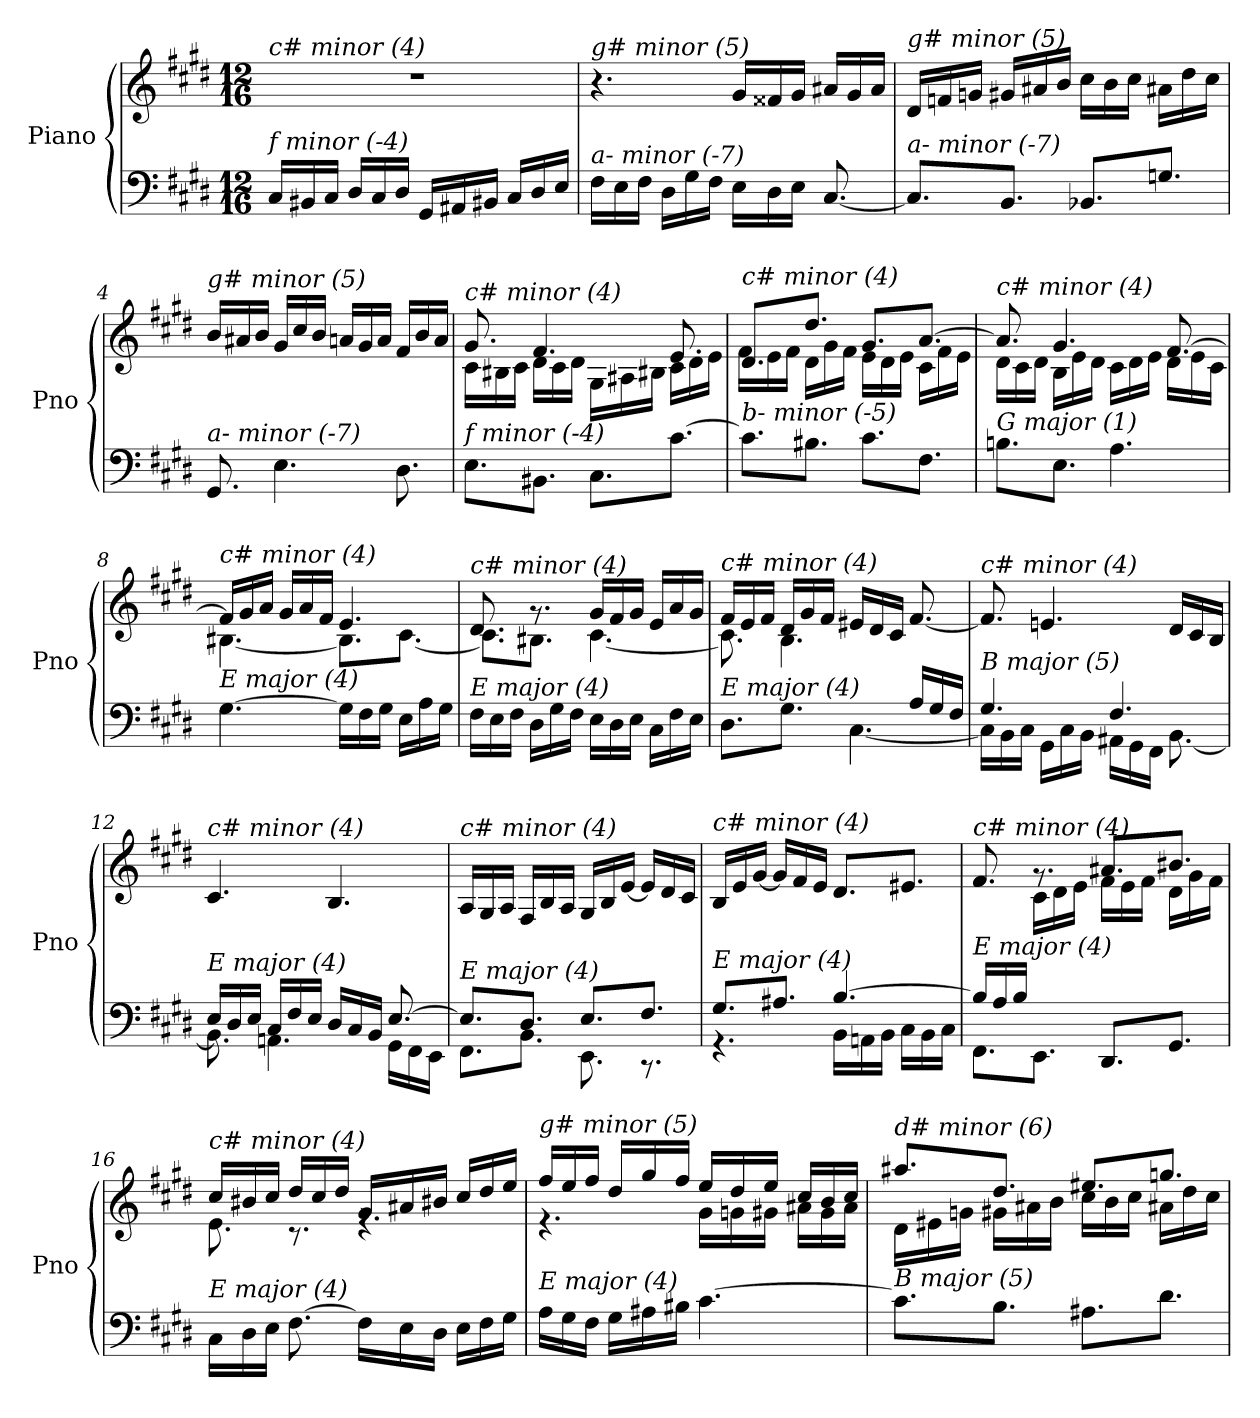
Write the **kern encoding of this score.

**kern	**kern
*part1	*part1
*staff2	*staff1
*I"Piano	*
*I'Pno	*
*clefF4	*clefG2
*k[f#c#g#d#]	*k[f#c#g#d#]
*M12/16	*M12/16
=1	=1
!	!LO:TX:i:t=c# minor (4)
!LO:TX:i:t=f minor (-4)	!
16C#/LL	2.r
16BB#X/	.
16C#/JJ	.
16D#/LL	.
16C#/	.
16D#/JJ	.
16GG#/LL	.
16AA#X/	.
16BB#X/JJ	.
16C#/LL	.
16D#/	.
16E/JJ	.
=2	=2
!	!LO:TX:i:t=g# minor (5)
!LO:TX:i:t=a- minor (-7)	!
16F#\LL	4.r
16E\	.
16F#\JJ	.
16D#\LL	.
16G#\	.
16F#\JJ	.
16E\LL	16g#/LL
16D#\	16f##Xi/
16E\JJ	16g#/JJ
[8.C#/	16a#X/LL
.	16g#/
.	16a#/JJ
=3	=3
!	!LO:TX:i:t=g# minor (5)
!LO:TX:i:t=a- minor (-7)	!
8.C#/L]	16d#/LL
.	16fnj/
.	16gnj/JJ
8.BB/J	16g#/LL
.	16a#X/
.	16b/JJ
8.BB-Xj/L	16cc#\LL
.	16b\
.	16cc#\JJ
8.Gnj/J	16a#X\LL
.	16dd#\
.	16cc#\JJ
!!LO:LB:g=z
=4	=4
!	!LO:TX:i:t=g# minor (5)
!LO:TX:i:t=a- minor (-7)	!
8.GG#/	16b/LL
.	16a#X/
.	16b/JJ
4.E\	16g#/LL
.	16cc#/
.	16b/JJ
.	16an/LL
.	16g#/
.	16a/JJ
8.D#\	16f#/LL
.	16b/
.	16a/JJ
=5	=5
*	*^
!	!LO:TX:i:t=c# minor (4)	!
!LO:TX:i:t=f minor (-4)	!	!
8.E\L	8.g#/	16c#\LL
.	.	16B#X\
.	.	16c#\JJ
8.BB#X\J	4.f#/	16d#\LL
.	.	16c#\
.	.	16d#\JJ
8.C#\L	.	16G#\LL
.	.	16A#X\
.	.	16B#X\JJ
[8.c#\J	8.e/	16c#\LL
.	.	16d#\
.	.	16e\JJ
=6	=6	=6
!	!LO:TX:i:t=c# minor (4)	!
!LO:TX:i:t=b- minor (-5)	!	!
8.c#\L]	8.d#/L	16f#\LL
.	.	16e\
.	.	16f#\JJ
8.B#X\J	8.dd#/J	16d#\LL
.	.	16g#\
.	.	16f#\JJ
8.c#\L	8.g#/L	16e\LL
.	.	16d#\
.	.	16e\JJ
8.F#\J	[8.a/J	16c#\LL
.	.	16f#\
.	.	16e\JJ
!!LO:LB:g=z	!!
=7	=7	=7
!	!LO:TX:i:t=c# minor (4)	!
!LO:TX:i:t=G major (1)	!	!
8.Bn\L	8.a/]	16d#\LL
.	.	16c#\
.	.	16d#\JJ
8.E\J	4.g#/	16B\LL
.	.	16e\
.	.	16d#\JJ
4.A\	.	16c#\LL
.	.	16d#\
.	.	16e\JJ
.	[8.f#/	16d#\LL
.	.	16e\
.	.	16c#\JJ
=8	=8	=8
!	!LO:TX:i:t=c# minor (4)	!
!LO:TX:i:t=E major (4)	!	!
[4.G#\	16f#/LL]	[4.B#X\
.	16g#/	.
.	16a/JJ	.
.	16g#/LL	.
.	16a/	.
.	16f#/JJ	.
16G#\LL]	4.e/	8.B#\L]
16F#\	.	.
16G#\JJ	.	.
16E\LL	.	[8.c#\J
16A\	.	.
16G#\JJ	.	.
=9	=9	=9
!	!LO:TX:i:t=c# minor (4)	!
!LO:TX:i:t=E major (4)	!	!
16F#\LL	8.d#/	8.c#\L]
16E\	.	.
16F#\JJ	.	.
16D#\LL	8.rg	8.B#X\J
16G#\	.	.
16F#\JJ	.	.
16E\LL	16g#/LL	[4.c#\
16D#\	16f#/	.
16E\JJ	16g#/JJ	.
16C#\LL	16e/LL	.
16F#\	16a/	.
16E\JJ	16g#/JJ	.
!!LO:LB:g=z	!!
=10	=10	=10
*^	*	*
!	!	!LO:TX:i:t=c# minor (4)	!
!LO:TX:i:t=E major (4)	!	!	!
2ryy	8.D#\L	16f#/LL	8.c#\]
.	.	16e/	.
.	.	16f#/JJ	.
.	8.G#\J	16d#/LL	4.B\
.	.	16g#/	.
.	.	16f#/JJ	.
.	[4.C#\	16e#Xi/LL	.
.	.	16d#/	.
16ryy	.	16c#/JJ	.
16A/LL	.	[8.f#/	8.ryy
16G#/	.	.	.
16F#/JJ	.	.	.
*	*	*v	*v
=11	=11	=11
!	!	!LO:TX:i:t=c# minor (4)
!LO:TX:i:t=B major (5)	!	!
16C#\LL]	4.G#/	8.f#/]
16BB\	.	.
16C#\JJ	.	.
16GG#\LL	.	4.en/
16C#\	.	.
16BB\JJ	.	.
4.F#/	16AA#X\LL	.
.	16GG#\	.
.	16FF#\JJ	.
.	[8.BB\	16d#/LL
.	.	16c#/
.	.	16B/JJ
=12	=12	=12
!	!	!LO:TX:i:t=c# minor (4)
!LO:TX:i:t=E major (4)	!	!
16E/LL	8.BB\]	4.c#/
16D#/	.	.
16E/JJ	.	.
16C#/LL	4.AAn\	.
16F#/	.	.
16E/JJ	.	.
16D#/LL	.	4.B/
16C#/	.	.
16BB/JJ	.	.
[8.E/	16GG#\LL	.
.	16FF#\	.
.	16EE\JJ	.
!!LO:LB:g=z
=13	=13	=13
!	!	!LO:TX:i:t=c# minor (4)
!LO:TX:i:t=E major (4)	!	!
8.E/L]	8.FF#\L	16A/LL
.	.	16G#/
.	.	16A/JJ
8.D#/J	8.BB\J	16F#/LL
.	.	16B/
.	.	16A/JJ
8.E/L	8.EE\	16G#/LL
.	.	16B/
.	.	[16e/JJ
8.F#/J	8.r	16e/LL]
.	.	16d#/
.	.	16c#/JJ
=14	=14	=14
!	!	!LO:TX:i:t=c# minor (4)
!LO:TX:i:t=E major (4)	!	!
8.G#/L	4.r	16B/LL
.	.	16e/
.	.	[16g#/JJ
8.A#X/J	.	16g#/LL]
.	.	16f#/
.	.	16e/JJ
[4.B/	16BB\LL	8.d#/L
.	16AAn\	.
.	16BB\JJ	.
.	16C#\LL	8.e#Xi/J
.	16BB\	.
.	16C#\JJ	.
=15	=15	=15
*	*^	*^
*	*	*	*	*^
*	*	*	*	*	*^
!	!	!	!LO:TX:i:t=c# minor (4)	!	!	!
!LO:TX:i:t=E major (4)	!	!	!	!	!	!
4.ryy	16B/LL]	8.FF#\L	8.f#/	4.ryy	8.ryy	4.ryy
.	16A/	.	.	.	.	.
.	16B/JJ	.	.	.	.	.
.	8.ryy	8.EE\J	8.rg	.	16c#\LL	.
.	.	.	.	.	16d#\	.
.	.	.	.	.	16e\JJ	.
4.ryy	8.DD#/L	4.ryy	8.a#X/L	16f#\LL	4.ryy	4.ryy
.	.	.	.	16e\	.	.
.	.	.	.	16f#\JJ	.	.
.	8.GG#/J	.	8.b#X/J	16d#\LL	.	.
.	.	.	.	16g#\	.	.
.	.	.	.	16f#\JJ	.	.
*v	*v	*v	*	*	*	*
*	*	*v	*v	*v
!!LO:PB:g=z
=16	=16	=16
!	!LO:TX:i:t=c# minor (4)	!
!LO:TX:i:t=E major (4)	!	!
16C#\LL	16cc#/LL	8.e\
16D#\	16b#X/	.
16E\JJ	16cc#/JJ	.
[8.F#\	16dd#/LL	8.r
.	16cc#/	.
.	16dd#/JJ	.
16F#\LL]	16g#/LL	4.re
16E\	16a#X/	.
16D#\JJ	16b#X/JJ	.
16E\LL	16cc#/LL	.
16F#\	16dd#/	.
16G#\JJ	16ee/JJ	.
=17	=17	=17
!	!LO:TX:i:t=g# minor (5)	!
!LO:TX:i:t=E major (4)	!	!
16A\LL	16ff#/LL	4.r
16G#\	16ee/	.
16F#\JJ	16ff#/JJ	.
16G#\LL	16dd#/LL	.
16A#X\	16gg#/	.
16B#X\JJ	16ff#/JJ	.
[4.c#\	16ee/LL	16g#\LL
.	16dd#/	16gnj\
.	16ee/JJ	16g#\JJ
.	16cc#/LL	16a#X\LL
.	16b/	16g#\
.	16cc#/JJ	16a#\JJ
=18	=18	=18
!	!LO:TX:i:t=d# minor (6)	!
!LO:TX:i:t=B major (5)	!	!
8.c#\L]	8.aa#X/L	16d#\LL
.	.	16e#X\
.	.	16gnj\JJ
8.B\J	8.dd#/J	16g#\LL
.	.	16a#X\
.	.	16b\JJ
8.A#X\L	8.ee#X/L	16cc#\LL
.	.	16b\
.	.	16cc#\JJ
8.d#\J	8.ggnj/J	16a#X\LL
.	.	16dd#\
.	.	16cc#\JJ
*	*v	*v
=	=
*-	*-
